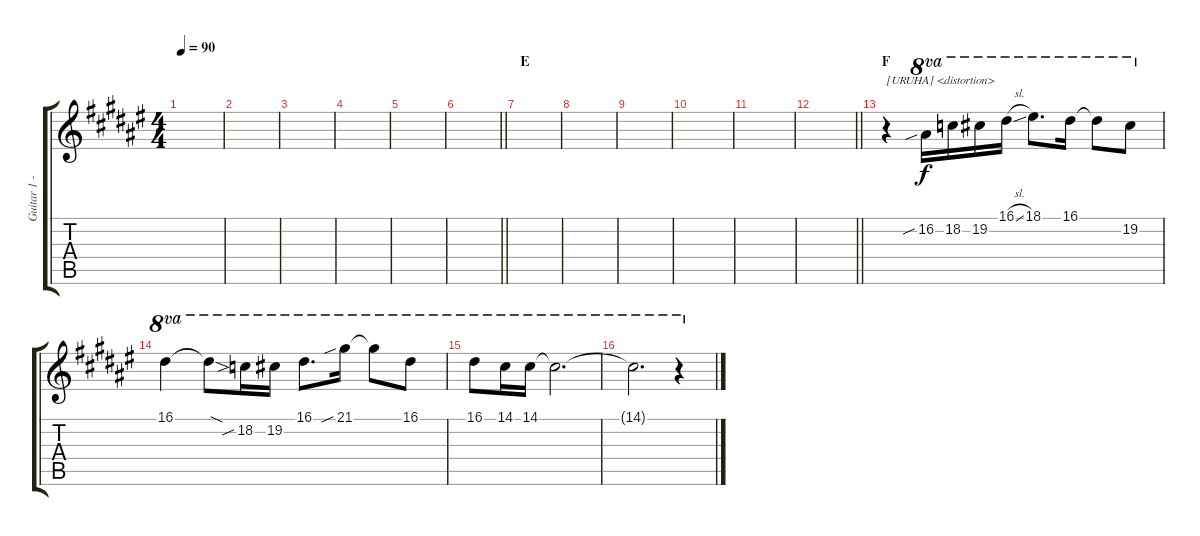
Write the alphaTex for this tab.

\track ("Guitar 1 - Uruha and Aoi" "Guitar 1 -") {instrument overdrivenguitar}
\staff {score tabs}
\tuning (B3 Gb3 D3 A2 E2 B1) {hide}
\ts (4 4)
\tempo 90
\clef g2
\ks f#
|
|
|
|
|
\barLineRight lightlight
|
\section ("" "E")
|
|
|
|
|
\barLineRight lightlight
|
\section ("" "F")
r.4{txt "[URUHA] <distortion>" volume 12 instrument overdrivenguitar} 16.2{sib}.16{ot 8va} 18.2.16{ot 8va} 19.2.16{ot 8va} 16.1{sl}.16{ot 8va} 18.1.8{d ot 8va} 16.1.16{ot 8va} 16.1{t}.8{ot 8va} 19.2.8{ot 8va} |
16.1.4{ot 8va} 16.1{sod t}.8{ot 8va} 18.2{sib}.16{ot 8va} 19.2.16{ot 8va} 16.1.8{d ot 8va} 21.1{sib}.16{ot 8va} 21.1{t}.8{ot 8va} 16.1.8{ot 8va} |
16.1.8{ot 8va} 14.1.16{ot 8va} 14.1.16{ot 8va} 14.1{t}.2{d ot 8va} |
14.1{t}.2{d ot 8va} r.4{ot 8va}
